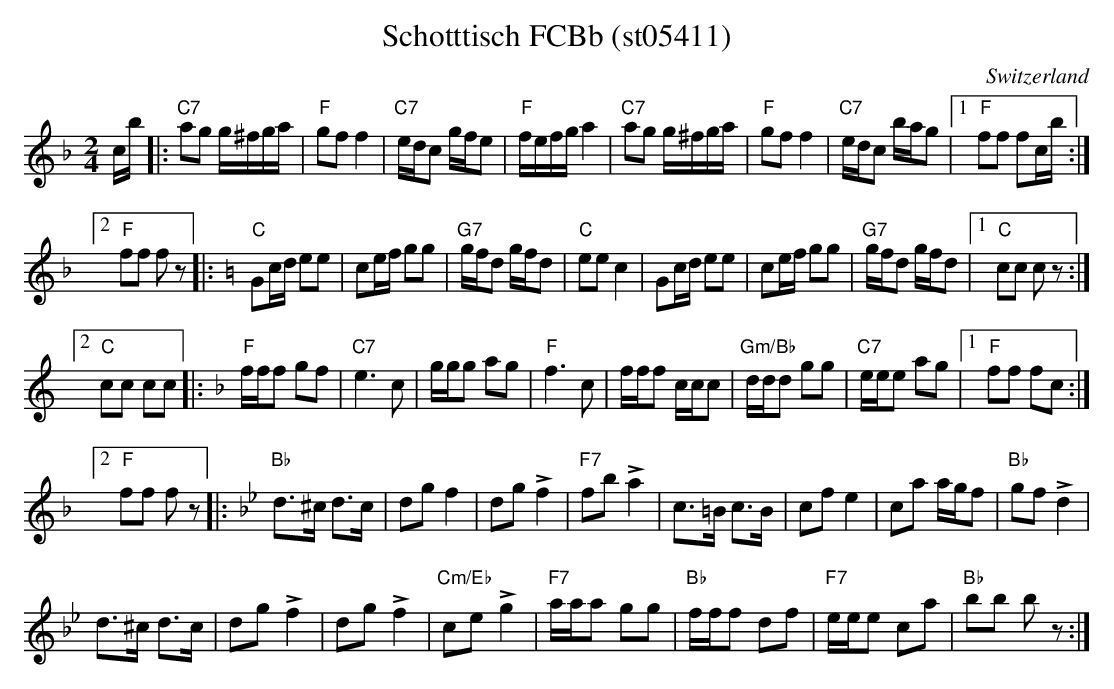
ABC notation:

X:1
T:  Schotttisch FCBb (st05411)
O:Switzerland
M:2/4
L:1/16
K:F major
cb |: "C7"a2g2 g^fga | "F"g2f2f4 | "C7"edc2 gfe2 | "F"fefg a4 | "C7"a2g2 g^fga | "F"g2f2f4 | "C7"edc2 bag2 |1 "F"f2f2 f2cb :|2
"F"f2f2 f2z2 |: [K:C] "C"G2cd e2e2 | c2ef g2g2 | "G7"gfd2 gfd2 | "C"e2e2c4 | G2cd e2e2 | c2ef g2g2 | "G7"gfd2 gfd2 |1 "C"c2c2 c2z2 :|2
"C"c2c2 c2c2 |: [K:F] "F"fff2 g2f2 | "C7"e6c2 | ggg2 a2g2 | "F"f6c2 | fff2 ccc2 | "Gm/Bb"ddd2 g2g2 | "C7"eee2 a2g2 |1 "F"f2f2 f2c2 :|2
"F"f2f2 f2z2 |: [K:Bb] [L:1/8] "Bb"d>^c d>c | dgf2 | dg +>+f2 | "F7"fb +>+a2 | c>=B c>B | cf e2 | ca a/g/f | "Bb"gf +>+d2 |
d>^c d>c | dg +>+f2 | dg +>+f2 | "Cm/Eb"ce +>+g2 | "F7"a/a/a gg | "Bb"f/f/f df | "F7"e/e/e ca | "Bb"bb bz :|
